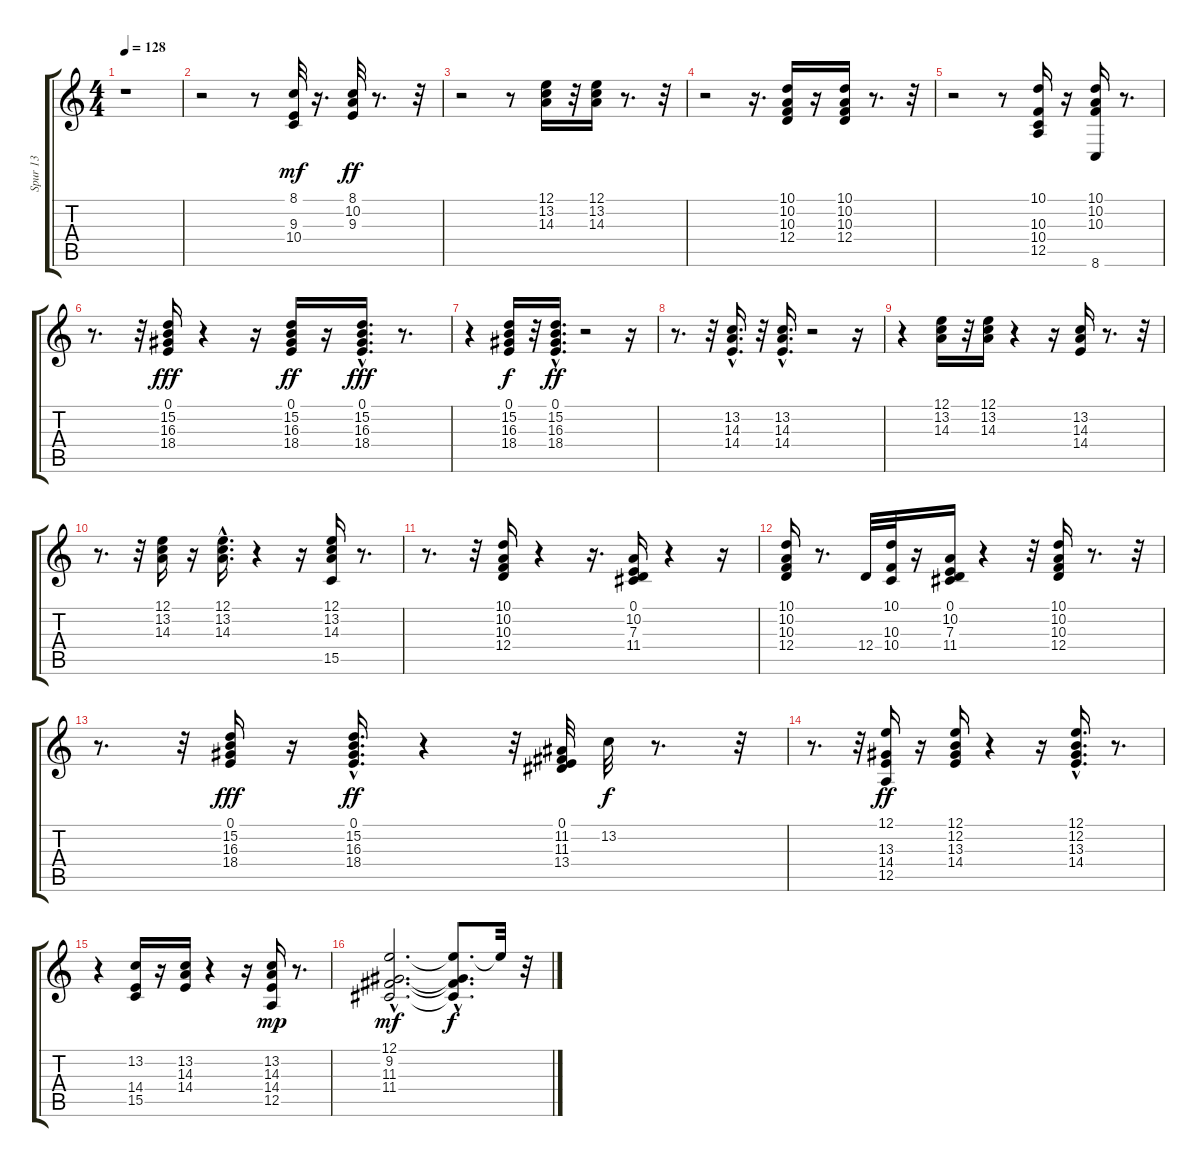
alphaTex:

\track ("Spur 13" "Spur 13") {instrument stringensemble1}
\staff {score tabs}
\tuning (E4 B3 G3 D3 A2 E2) {hide}
\ts (4 4)
\tempo 128
\clef g2
\ks c
r.1{dy f} |
r.2 r.8 (8.1 9.3 10.4).32{dy mf} r.16{d} (8.1 10.2 9.3).32{dy ff} r.8{d} r.32 |
r.2 r.8 (12.1 13.2 14.3).16 r.32 (12.1 13.2 14.3).16 r.8{d} r.32 |
r.2 r.16{d} (10.1 10.2 10.3 12.4).16 r.16 (10.1 10.2 10.3 12.4).16 r.8{d} r.32 |
r.2 r.8 (10.1 10.3 10.4 12.5).16 r.16 (10.1 10.2 10.3 8.6).16 r.8{d} |
r.8{d} r.32 (0.1 15.2 16.3 18.4).16{dy fff} r.4 r.16 (0.1 15.2 16.3 18.4).16{dy ff} r.16 (0.1 15.2{hac} 16.3 18.4).16{d dy fff} r.8{d} |
r.4 (0.1 15.2 16.3 18.4).16{dy f} r.32 (0.1 15.2{hac} 16.3 18.4).16{d dy ff} r.2 r.16 |
r.8{d} r.32 (13.2{hac} 14.3{hac} 14.4).16{d} r.32 (13.2{hac} 14.3{hac} 14.4{hac}).16{d} r.2 r.16 |
r.4 (12.1 13.2 14.3).16 r.32 (12.1 13.2 14.3).16 r.4 r.16 (13.2 14.3 14.4).16 r.8{d} r.32 |
r.8{d} r.32 (12.1 13.2 14.3).16 r.16 (12.1{hac} 13.2 14.3{hac}).16{d} r.4 r.16 (12.1 13.2 14.3 15.5).16 r.8{d} |
r.8{d} r.32 (10.1 10.2 10.3 12.4).16 r.4 r.16{d} (0.1 10.2 7.3 11.4).16 r.4 r.16 |
(10.1 10.2 10.3 12.4).16 r.8{d} 12.4.32 (10.1 10.3 10.4).32 r.16 (0.1 10.2 7.3 11.4).16 r.4 r.32 (10.1 10.2 10.3 12.4).16 r.8{d} r.32 |
r.8{d} r.32 (0.1 15.2 16.3 18.4).16{dy fff} r.16 (0.1 15.2{hac} 16.3 18.4).16{d dy ff} r.4 r.32 (0.1 11.2 11.3 13.4).32 13.2.32{dy f} r.8{d} r.32 |
r.8{d} r.32 (12.1 13.3 14.4 12.5).16{dy ff} r.16 (12.1 12.2 13.3 14.4).16 r.4 r.16 (12.1{hac} 12.2 13.3 14.4).16{d} r.8{d} |
r.4 (13.2 14.4 15.5).16 r.16 (13.2 14.3 14.4).16 r.4 r.16 (13.2 14.3 14.4 12.5).16{dy mp} r.8{d} |
(12.1{hac} 9.2{hac} 11.3{hac} 11.4{hac}).2{d dy mf} (12.1{hac t} 9.2{hac t} 11.3{hac t} 11.4{hac t}).8{d dy f} 12.1{t}.32 r.32
